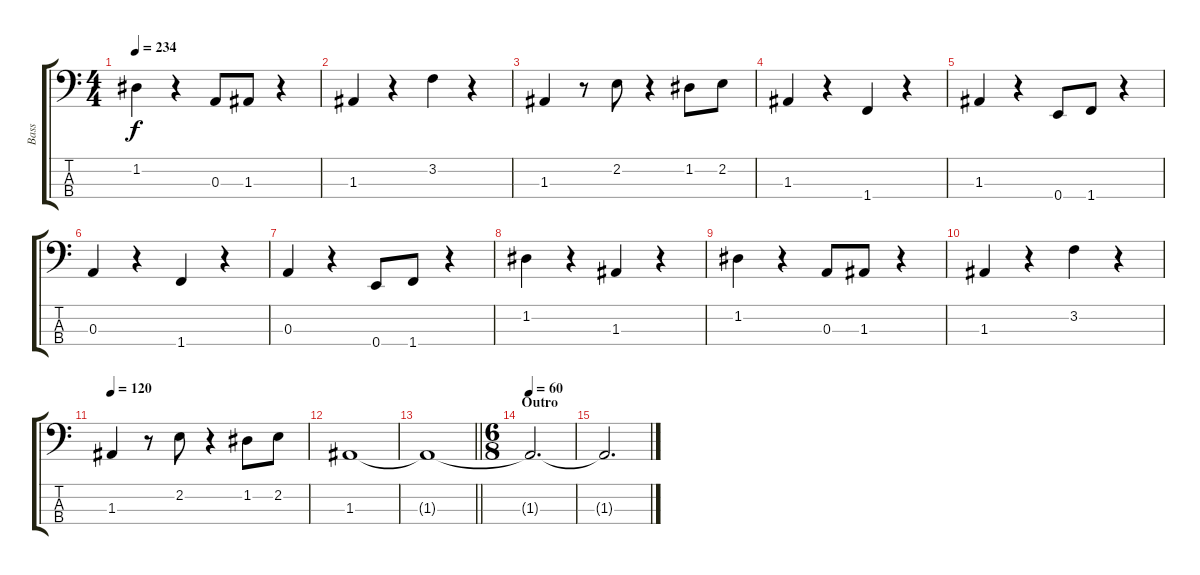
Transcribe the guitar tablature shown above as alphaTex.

\track ("Bass" "Bass") {instrument electricbassfinger}
\staff {score tabs}
\tuning (G2 D2 A1 E1) {hide}
\ts (4 4)
\tempo 234
\clef f4
\ks c
1.2.4{dy f} r.4 0.3.8 1.3.8 r.4 |
1.3.4 r.4 3.2.4 r.4 |
1.3.4 r.8 2.2.8 r.4 1.2.8 2.2.8 |
1.3.4 r.4 1.4.4 r.4 |
1.3.4 r.4 0.4.8 1.4.8 r.4 |
0.3.4 r.4 1.4.4 r.4 |
0.3.4 r.4 0.4.8 1.4.8 r.4 |
1.2.4 r.4 1.3.4 r.4 |
1.2.4 r.4 0.3.8 1.3.8 r.4 |
1.3.4 r.4 3.2.4 r.4 |
\tempo 120
1.3.4 r.8 2.2.8 r.4 1.2.8 2.2.8 |
1.3.1 |
\barLineRight lightlight
1.3{t}.1 |
\ts (6 8)
\section ("" "Outro")
\tempo 60
1.3{t}.2{d} |
1.3{t}.2{d}
